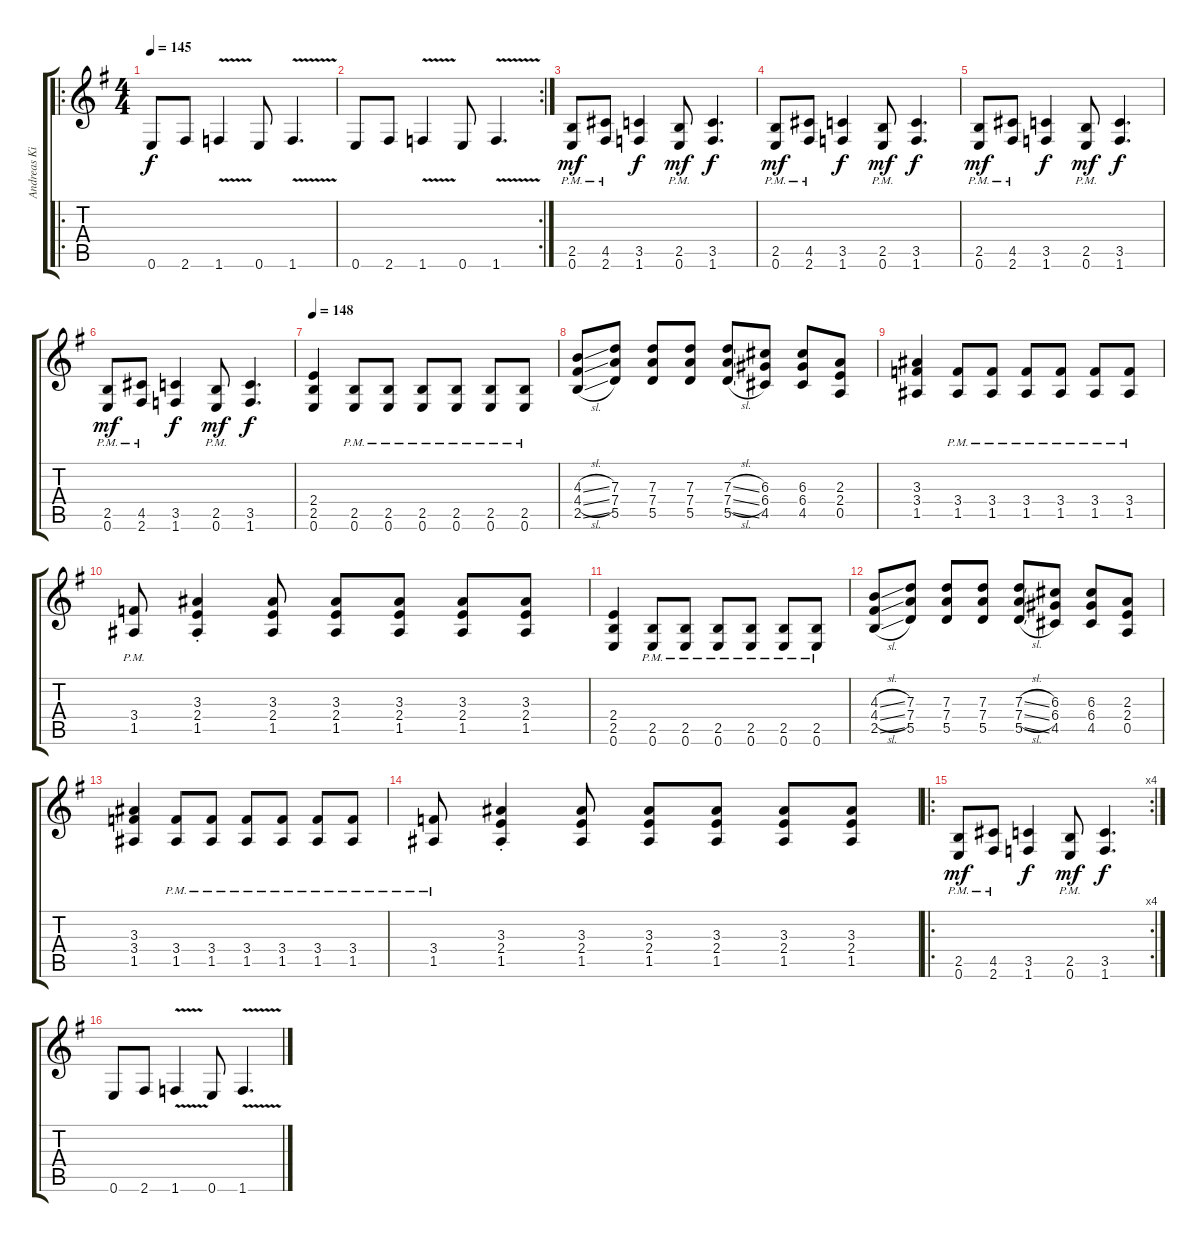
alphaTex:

\track ("Andreas Kisser" "Andreas Ki") {instrument overdrivenguitar}
\staff {score tabs}
\tuning (E4 B3 G3 D3 A2 E2) {hide}
\ro
\ts (4 4)
\tempo 145
\clef g2
\ks g
0.6.8{dy f} 2.6.8 1.6{v}.4 0.6.8 1.6{v}.4{d} |
\rc 2
0.6.8 2.6.8 1.6{v}.4 0.6.8 1.6{v}.4{d} |
(2.5 0.6{pm}).8{dy mf} (4.5 2.6{pm}).8 (3.5 1.6).4{dy f} (2.5 0.6{pm}).8{dy mf} (3.5 1.6).4{d dy f} |
(2.5 0.6{pm}).8{dy mf} (4.5 2.6{pm}).8 (3.5 1.6).4{dy f} (2.5 0.6{pm}).8{dy mf} (3.5 1.6).4{d dy f} |
(2.5 0.6{pm}).8{dy mf} (4.5 2.6{pm}).8 (3.5 1.6).4{dy f} (2.5 0.6{pm}).8{dy mf} (3.5 1.6).4{d dy f} |
(2.5 0.6{pm}).8{dy mf} (4.5 2.6{pm}).8 (3.5 1.6).4{dy f} (2.5 0.6{pm}).8{dy mf} (3.5 1.6).4{d dy f} |
\tempo 148
(2.4 2.5 0.6).4 (2.5{pm} 0.6{pm}).8 (2.5{pm} 0.6{pm}).8 (2.5{pm} 0.6{pm}).8 (2.5{pm} 0.6{pm}).8 (2.5{pm} 0.6{pm}).8 (2.5{pm} 0.6{pm}).8 |
(4.3{sl} 4.4{sl} 2.5{sl}).8 (7.3 7.4 5.5).8 (7.3 7.4 5.5).8 (7.3 7.4 5.5).8 (7.3{sl} 7.4{sl} 5.5{sl}).8 (6.3 6.4 4.5).8 (6.3 6.4 4.5).8 (2.3 2.4 0.5).8 |
(3.3 3.4 1.5).4 (3.4{pm} 1.5{pm}).8 (3.4{pm} 1.5{pm}).8 (3.4{pm} 1.5{pm}).8 (3.4{pm} 1.5{pm}).8 (3.4{pm} 1.5{pm}).8 (3.4{pm} 1.5{pm}).8 |
(3.4{pm} 1.5{pm}).8 (3.3{st} 2.4{st} 1.5{st}).4 (3.3 2.4 1.5).8 (3.3 2.4 1.5).8 (3.3 2.4 1.5).8 (3.3 2.4 1.5).8 (3.3 2.4 1.5).8 |
(2.4 2.5 0.6).4 (2.5{pm} 0.6{pm}).8 (2.5{pm} 0.6{pm}).8 (2.5{pm} 0.6{pm}).8 (2.5{pm} 0.6{pm}).8 (2.5{pm} 0.6{pm}).8 (2.5{pm} 0.6{pm}).8 |
(4.3{sl} 4.4{sl} 2.5{sl}).8 (7.3 7.4 5.5).8 (7.3 7.4 5.5).8 (7.3 7.4 5.5).8 (7.3{sl} 7.4{sl} 5.5{sl}).8 (6.3 6.4 4.5).8 (6.3 6.4 4.5).8 (2.3 2.4 0.5).8 |
(3.3 3.4 1.5).4 (3.4{pm} 1.5{pm}).8 (3.4{pm} 1.5{pm}).8 (3.4{pm} 1.5{pm}).8 (3.4{pm} 1.5{pm}).8 (3.4{pm} 1.5{pm}).8 (3.4{pm} 1.5{pm}).8 |
(3.4{pm} 1.5{pm}).8 (3.3{st} 2.4{st} 1.5{st}).4 (3.3 2.4 1.5).8 (3.3 2.4 1.5).8 (3.3 2.4 1.5).8 (3.3 2.4 1.5).8 (3.3 2.4 1.5).8 |
\ro
\rc 4
(2.5 0.6{pm}).8{dy mf} (4.5 2.6{pm}).8 (3.5 1.6).4{dy f} (2.5 0.6{pm}).8{dy mf} (3.5 1.6).4{d dy f} |
0.6.8 2.6.8 1.6{v}.4 0.6.8 1.6{v}.4{d}
